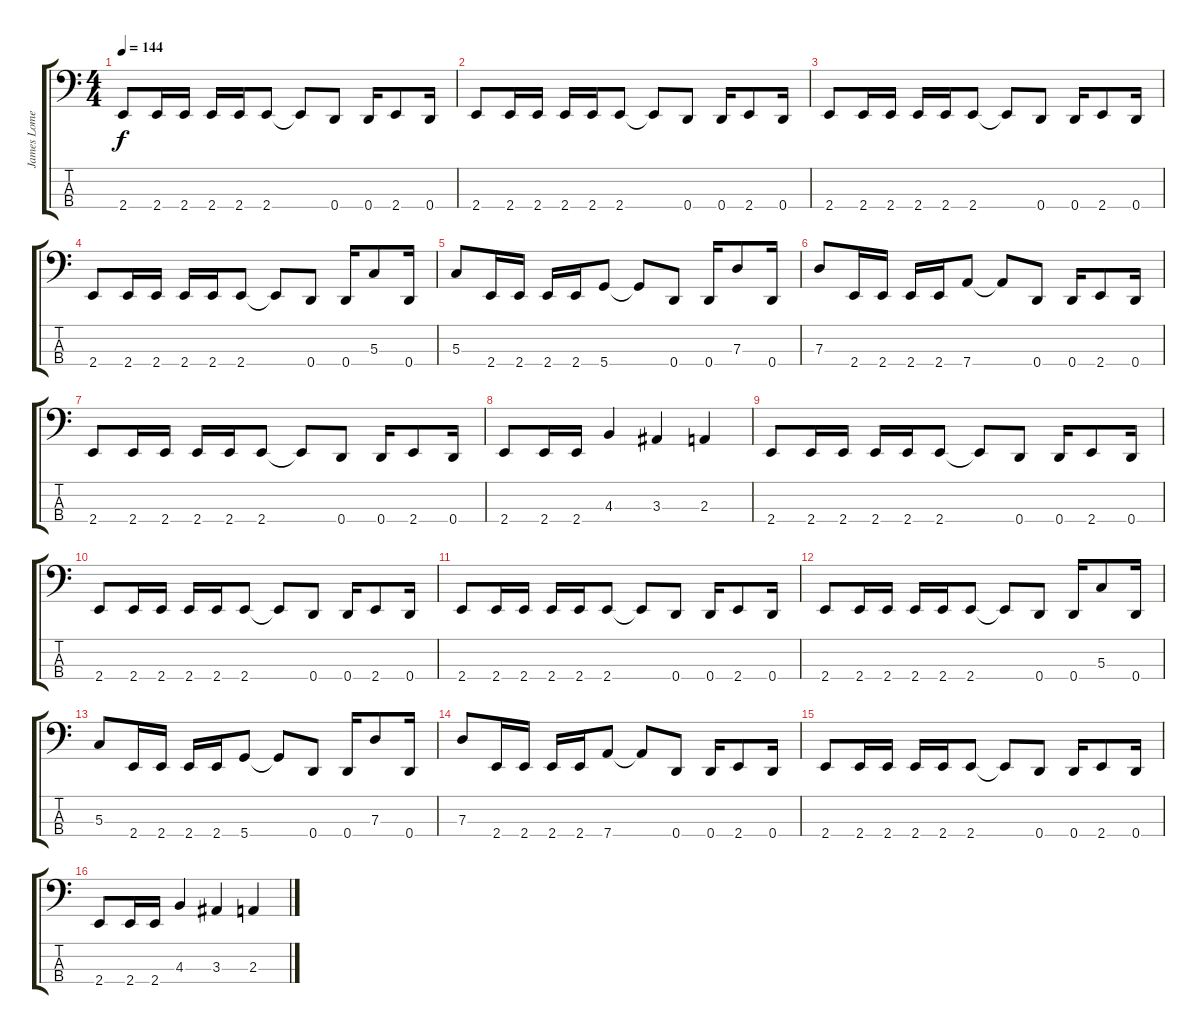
\track ("James Lomenzo" "James Lome") {instrument electricbassfinger}
\staff {score tabs}
\tuning (F2 C2 G1 D1) {hide}
\ts (4 4)
\tempo 144
\clef f4
\ks c
2.4.8{dy f} 2.4.16 2.4.16 2.4.16 2.4.16 2.4.8 2.4{t}.8 0.4.8 0.4.16 2.4.8 0.4.16 |
2.4.8 2.4.16 2.4.16 2.4.16 2.4.16 2.4.8 2.4{t}.8 0.4.8 0.4.16 2.4.8 0.4.16 |
2.4.8 2.4.16 2.4.16 2.4.16 2.4.16 2.4.8 2.4{t}.8 0.4.8 0.4.16 2.4.8 0.4.16 |
2.4.8 2.4.16 2.4.16 2.4.16 2.4.16 2.4.8 2.4{t}.8 0.4.8 0.4.16 5.3.8 0.4.16 |
5.3.8 2.4.16 2.4.16 2.4.16 2.4.16 5.4.8 5.4{t}.8 0.4.8 0.4.16 7.3.8 0.4.16 |
7.3.8 2.4.16 2.4.16 2.4.16 2.4.16 7.4.8 7.4{t}.8 0.4.8 0.4.16 2.4.8 0.4.16 |
2.4.8 2.4.16 2.4.16 2.4.16 2.4.16 2.4.8 2.4{t}.8 0.4.8 0.4.16 2.4.8 0.4.16 |
2.4.8 2.4.16 2.4.16 4.3.4 3.3.4 2.3.4 |
2.4.8 2.4.16 2.4.16 2.4.16 2.4.16 2.4.8 2.4{t}.8 0.4.8 0.4.16 2.4.8 0.4.16 |
2.4.8 2.4.16 2.4.16 2.4.16 2.4.16 2.4.8 2.4{t}.8 0.4.8 0.4.16 2.4.8 0.4.16 |
2.4.8 2.4.16 2.4.16 2.4.16 2.4.16 2.4.8 2.4{t}.8 0.4.8 0.4.16 2.4.8 0.4.16 |
2.4.8 2.4.16 2.4.16 2.4.16 2.4.16 2.4.8 2.4{t}.8 0.4.8 0.4.16 5.3.8 0.4.16 |
5.3.8 2.4.16 2.4.16 2.4.16 2.4.16 5.4.8 5.4{t}.8 0.4.8 0.4.16 7.3.8 0.4.16 |
7.3.8 2.4.16 2.4.16 2.4.16 2.4.16 7.4.8 7.4{t}.8 0.4.8 0.4.16 2.4.8 0.4.16 |
2.4.8 2.4.16 2.4.16 2.4.16 2.4.16 2.4.8 2.4{t}.8 0.4.8 0.4.16 2.4.8 0.4.16 |
2.4.8 2.4.16 2.4.16 4.3.4 3.3.4 2.3.4
